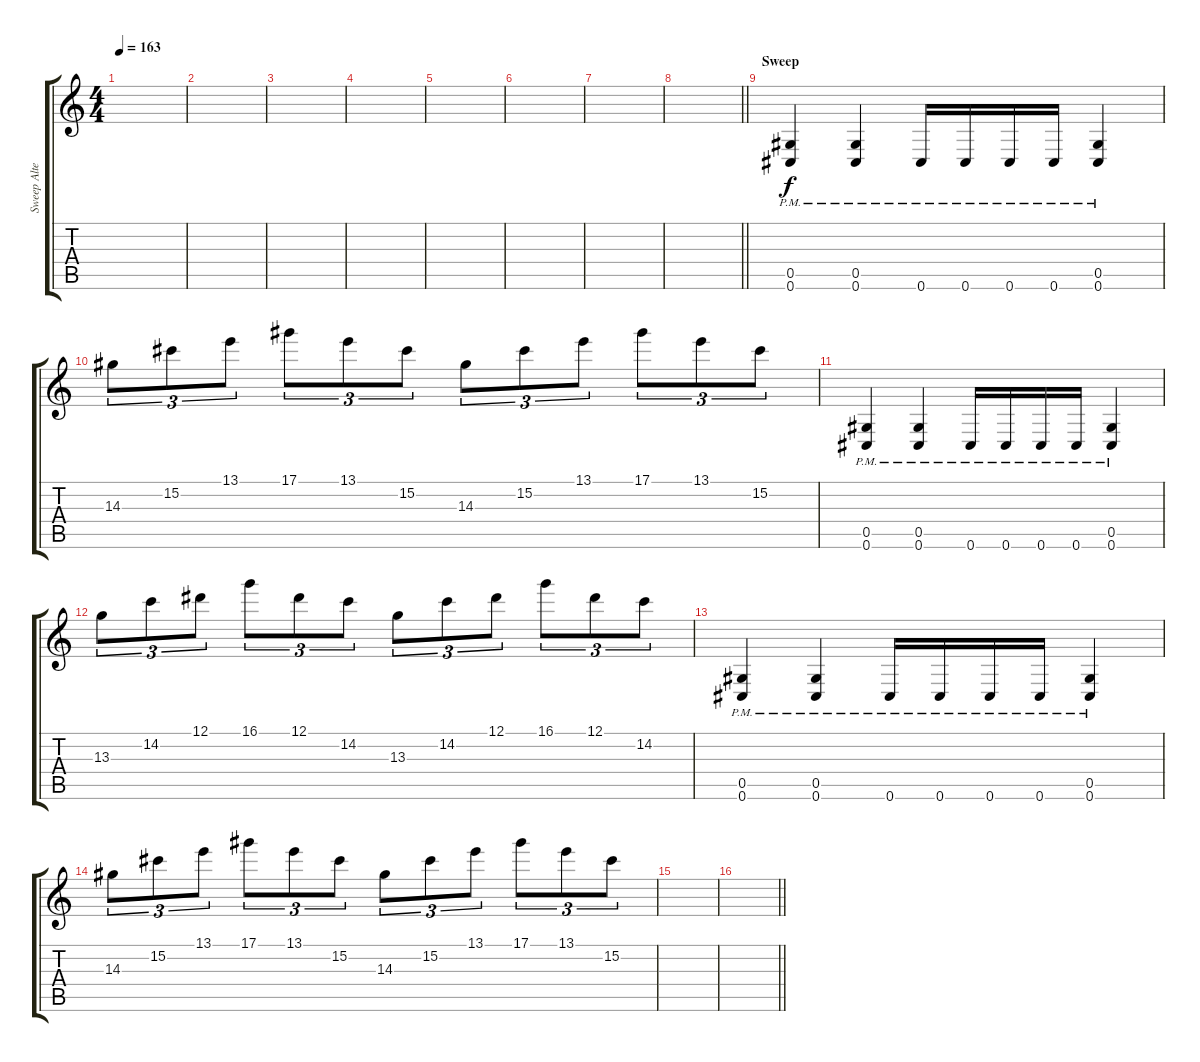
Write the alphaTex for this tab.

\track ("Sweep Alternative" "Sweep Alte") {instrument overdrivenguitar}
\staff {score tabs}
\tuning (Eb4 Bb3 Gb3 Db3 Ab2 Db2) {hide}
\ts (4 4)
\section ("" "")
\tempo 163
\clef g2
\ks c
|
|
|
|
|
|
|
\barLineRight lightlight
|
\section ("" "Sweep")
(0.5{pm} 0.6{pm}).4 (0.5{pm} 0.6{pm}).4 0.6{pm}.16 0.6{pm}.16 0.6{pm}.16 0.6{pm}.16 (0.5{pm} 0.6{pm}).4 |
14.3.8{tu (3 2)} 15.2.8{tu (3 2)} 13.1.8{tu (3 2)} 17.1.8{tu (3 2)} 13.1.8{tu (3 2)} 15.2.8{tu (3 2)} 14.3.8{tu (3 2)} 15.2.8{tu (3 2)} 13.1.8{tu (3 2)} 17.1.8{tu (3 2)} 13.1.8{tu (3 2)} 15.2.8{tu (3 2)} |
(0.5{pm} 0.6{pm}).4 (0.5{pm} 0.6{pm}).4 0.6{pm}.16 0.6{pm}.16 0.6{pm}.16 0.6{pm}.16 (0.5{pm} 0.6{pm}).4 |
13.3.8{tu (3 2)} 14.2.8{tu (3 2)} 12.1.8{tu (3 2)} 16.1.8{tu (3 2)} 12.1.8{tu (3 2)} 14.2.8{tu (3 2)} 13.3.8{tu (3 2)} 14.2.8{tu (3 2)} 12.1.8{tu (3 2)} 16.1.8{tu (3 2)} 12.1.8{tu (3 2)} 14.2.8{tu (3 2)} |
(0.5{pm} 0.6{pm}).4 (0.5{pm} 0.6{pm}).4 0.6{pm}.16 0.6{pm}.16 0.6{pm}.16 0.6{pm}.16 (0.5{pm} 0.6{pm}).4 |
14.3.8{tu (3 2)} 15.2.8{tu (3 2)} 13.1.8{tu (3 2)} 17.1.8{tu (3 2)} 13.1.8{tu (3 2)} 15.2.8{tu (3 2)} 14.3.8{tu (3 2)} 15.2.8{tu (3 2)} 13.1.8{tu (3 2)} 17.1.8{tu (3 2)} 13.1.8{tu (3 2)} 15.2.8{tu (3 2)} |
|
\barLineRight lightlight
